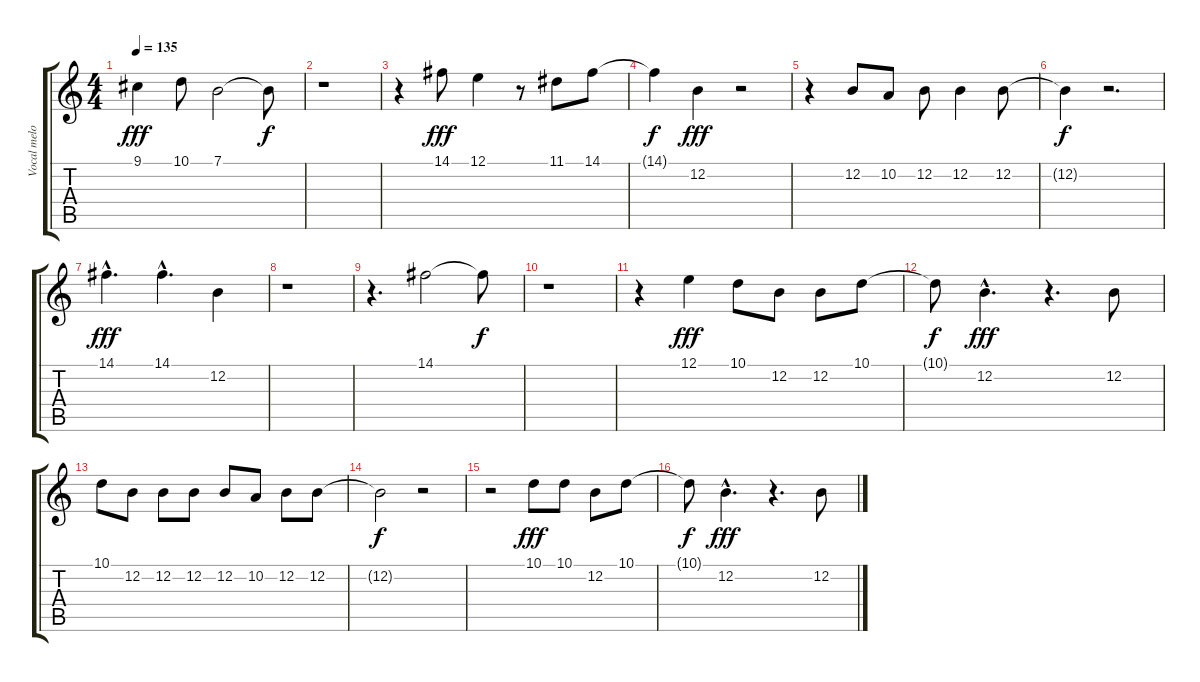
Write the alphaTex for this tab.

\track ("Vocal melody" "Vocal melo") {instrument fx8scifi}
\staff {score tabs}
\tuning (E4 B3 G3 D3 A2 E2) {hide}
\ts (4 4)
\tempo 135
\clef g2
\ks c
9.1.4{dy fff} 10.1.8 7.1.2 7.1{t}.8{dy f} |
r.1 |
r.4 14.1.8{dy fff} 12.1.4 r.8 11.1.8 14.1.8 |
14.1{t}.4{dy f} 12.2.4{dy fff} r.2 |
r.4 12.2.8 10.2.8 12.2.8 12.2.4 12.2.8 |
12.2{t}.4{dy f} r.2{d} |
14.1{hac}.4{d dy fff} 14.1{hac}.4{d} 12.2.4 |
r.1 |
r.4{d} 14.1.2 14.1{t}.8{dy f} |
r.1 |
r.4 12.1.4{dy fff} 10.1.8 12.2.8 12.2.8 10.1.8 |
10.1{t}.8{dy f} 12.2{hac}.4{d dy fff} r.4{d} 12.2.8 |
10.1.8 12.2.8 12.2.8 12.2.8 12.2.8 10.2.8 12.2.8 12.2.8 |
12.2{t}.2{dy f} r.2 |
r.2 10.1.8{dy fff} 10.1.8 12.2.8 10.1.8 |
10.1{t}.8{dy f} 12.2{hac}.4{d dy fff} r.4{d} 12.2.8
